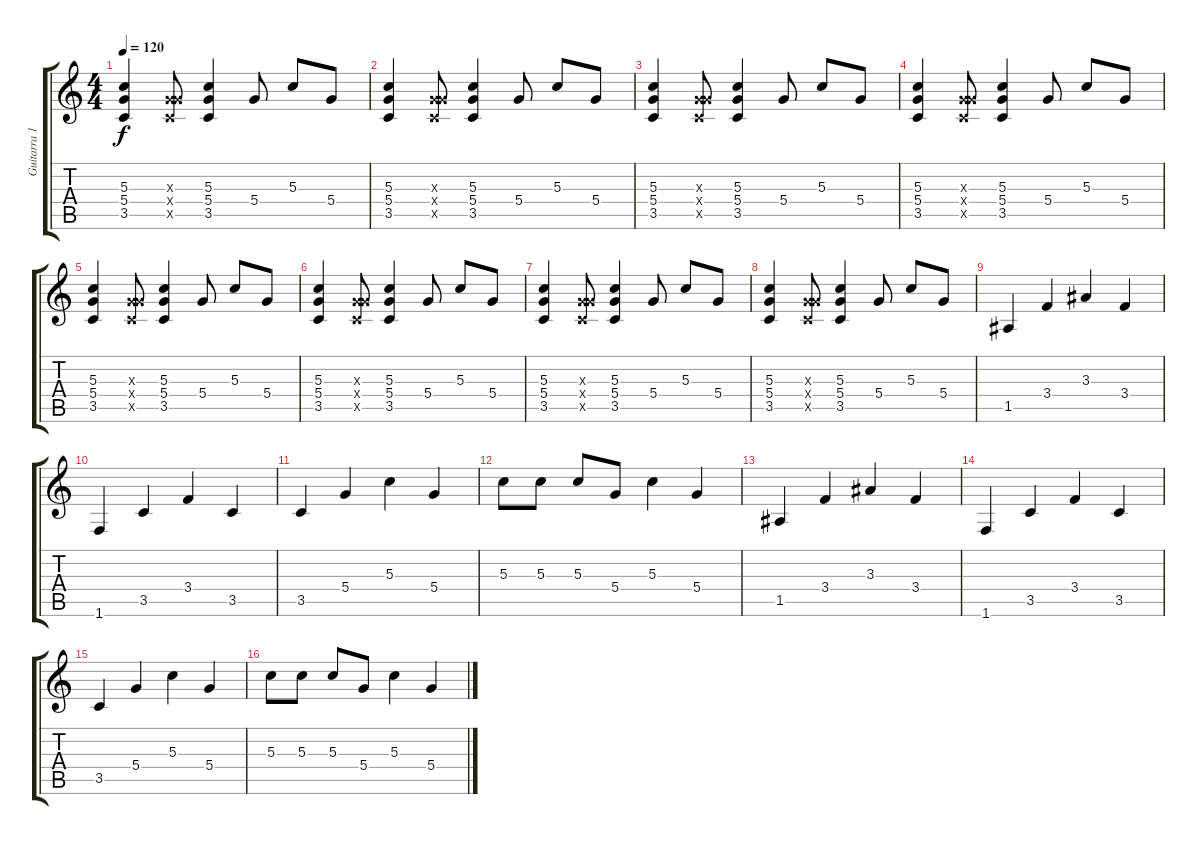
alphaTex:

\track ("Guitarra 1" "Guitarra 1") {instrument electricguitarclean}
\staff {score tabs}
\tuning (E4 B3 G3 D3 A2 E2) {hide}
\ts (4 4)
\tempo 120
\clef g2
\ks c
(5.3 5.4 3.5).4{dy f} (0.3{x} 5.4{x} 3.5{x}).8 (5.3 5.4 3.5).4 5.4.8 5.3.8 5.4.8 |
(5.3 5.4 3.5).4 (0.3{x} 5.4{x} 3.5{x}).8 (5.3 5.4 3.5).4 5.4.8 5.3.8 5.4.8 |
(5.3 5.4 3.5).4 (0.3{x} 5.4{x} 3.5{x}).8 (5.3 5.4 3.5).4 5.4.8 5.3.8 5.4.8 |
(5.3 5.4 3.5).4 (0.3{x} 5.4{x} 3.5{x}).8 (5.3 5.4 3.5).4 5.4.8 5.3.8 5.4.8 |
(5.3 5.4 3.5).4 (0.3{x} 5.4{x} 3.5{x}).8 (5.3 5.4 3.5).4 5.4.8 5.3.8 5.4.8 |
(5.3 5.4 3.5).4 (0.3{x} 5.4{x} 3.5{x}).8 (5.3 5.4 3.5).4 5.4.8 5.3.8 5.4.8 |
(5.3 5.4 3.5).4 (0.3{x} 5.4{x} 3.5{x}).8 (5.3 5.4 3.5).4 5.4.8 5.3.8 5.4.8 |
(5.3 5.4 3.5).4 (0.3{x} 5.4{x} 3.5{x}).8 (5.3 5.4 3.5).4 5.4.8 5.3.8 5.4.8 |
1.5.4 3.4.4 3.3.4 3.4.4 |
1.6.4 3.5.4 3.4.4 3.5.4 |
3.5.4 5.4.4 5.3.4 5.4.4 |
5.3.8 5.3.8 5.3.8 5.4.8 5.3.4 5.4.4 |
1.5.4 3.4.4 3.3.4 3.4.4 |
1.6.4 3.5.4 3.4.4 3.5.4 |
3.5.4 5.4.4 5.3.4 5.4.4 |
5.3.8 5.3.8 5.3.8 5.4.8 5.3.4 5.4.4
